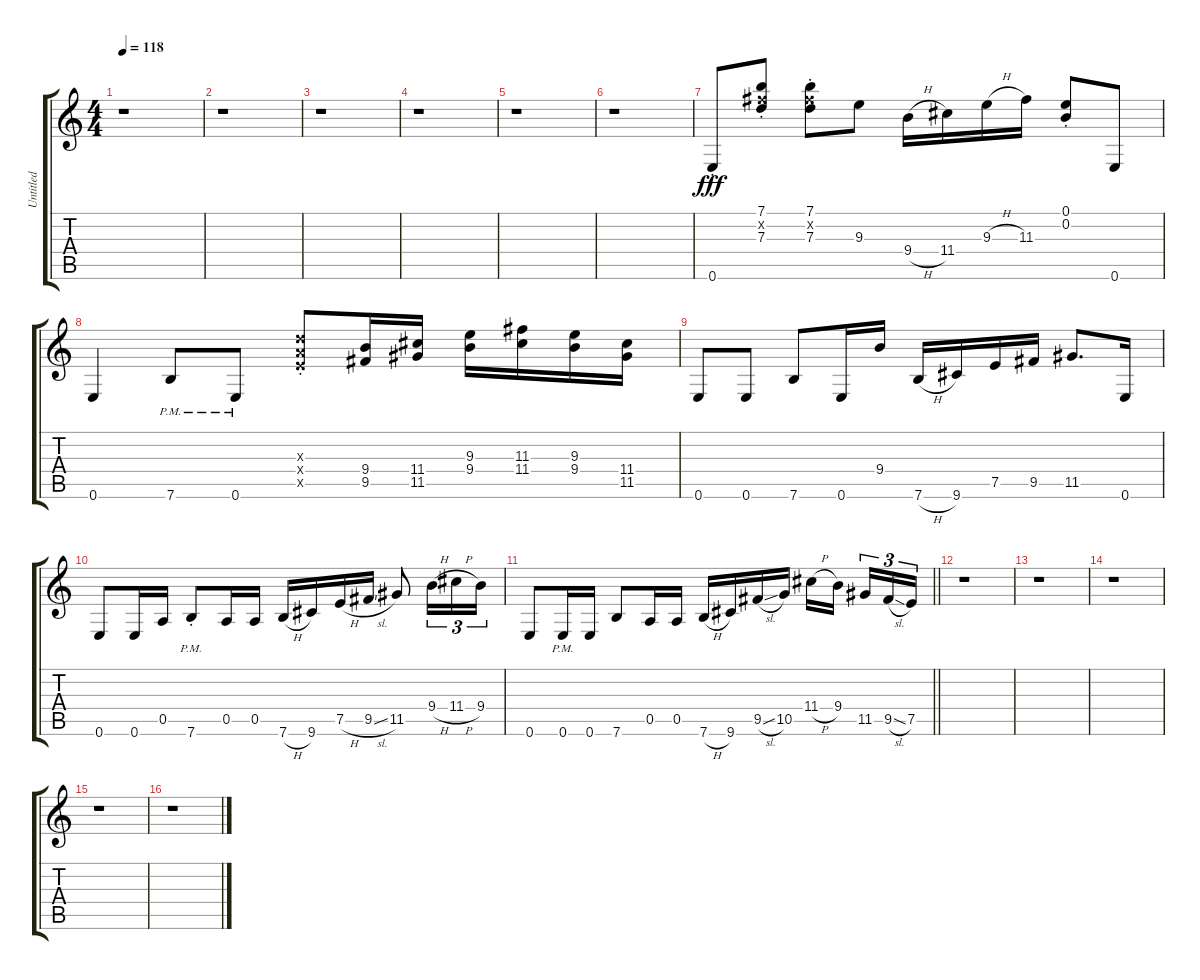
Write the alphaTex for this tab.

\track ("Untitled" "Untitled") {instrument electricbasspick}
\staff {score tabs}
\tuning (E4 B3 G3 D3 A2 E2) {hide}
\ts (4 4)
\tempo 118
\clef g2
\ks c
r.1{dy fff} |
r.1 |
r.1 |
r.1 |
r.1 |
r.1 |
0.6{st}.8 (7.1{st} 7.2{st x} 7.3{st}).8 (7.1{st} 7.2{st x} 7.3{st}).8 9.3.8 9.4{h}.16 11.4.16 9.3{h}.16 11.3.16 (0.1{st} 0.2{st}).8 0.6.8 |
0.6.4 7.6{pm}.8 0.6{pm}.8 (7.3{st x} 7.4{st x} 7.5{st x}).8 (9.4 9.5).16 (11.4 11.5).16 (9.3 9.4).16 (11.3 11.4).16 (9.3 9.4).16 (11.4 11.5).16 |
0.6.8 0.6.8 7.6.8 0.6.16 9.4.16 7.6{h}.16 9.6.16 7.5.16 9.5.16 11.5.8{d} 0.6.16 |
0.6.8 0.6.16 0.5.16 7.6{pm st}.8 0.5.16 0.5.16 7.6{h}.16 9.6.16 7.5{h}.16 9.5{sl}.16 11.5.8 9.4{h}.16{tu (3 2)} 11.4{h}.16{tu (3 2)} 9.4.16{tu (3 2)} |
\barLineRight lightlight
0.6.8 0.6{pm}.16 0.6.16 7.6.8 0.5.16 0.5.16 7.6{h}.16 9.6.16 9.5{sl}.16 10.5.16 11.4{h}.16 9.4.16{beam splitsecondary} 11.5.16{tu (3 2)} 9.5{sl}.16{tu (3 2)} 7.5.16{tu (3 2)} |
r.1 |
r.1 |
r.1 |
r.1 |
r.1
